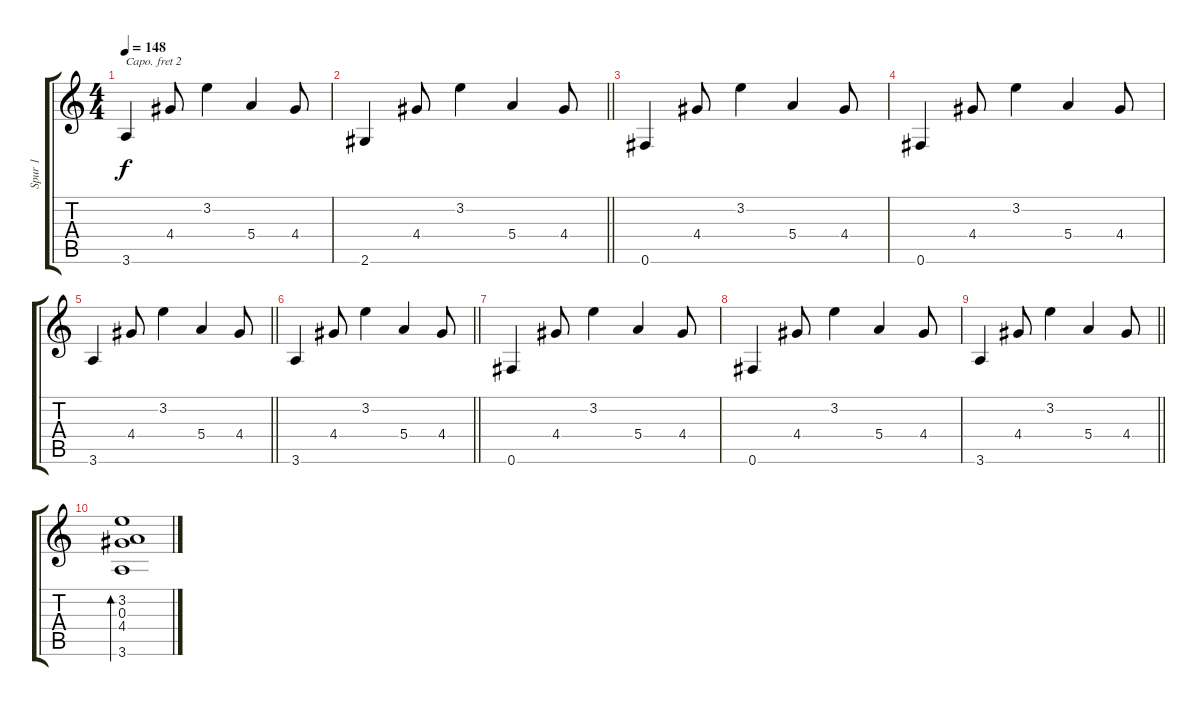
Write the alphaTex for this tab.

\track ("Spur 1" "Spur 1") {instrument acousticguitarsteel}
\staff {score tabs}
\capo 2
\tuning (E4 B3 G3 D3 A2 E2) {hide}
\ts (4 4)
\tempo 148
\clef g2
\ks c
3.6.4{dy f} 4.4.8 3.2.4 5.4.4 4.4.8 |
\barLineRight lightlight
2.6.4 4.4.8 3.2.4 5.4.4 4.4.8 |
0.6.4 4.4.8 3.2.4 5.4.4 4.4.8 |
0.6.4 4.4.8 3.2.4 5.4.4 4.4.8 |
\barLineRight lightlight
3.6.4 4.4.8 3.2.4 5.4.4 4.4.8 |
\barLineRight lightlight
3.6.4 4.4.8 3.2.4 5.4.4 4.4.8 |
0.6.4 4.4.8 3.2.4 5.4.4 4.4.8 |
0.6.4 4.4.8 3.2.4 5.4.4 4.4.8 |
\barLineRight lightlight
3.6.4 4.4.8 3.2.4 5.4.4 4.4.8 |
(3.2 0.3 4.4 3.6).1{bd 480}
